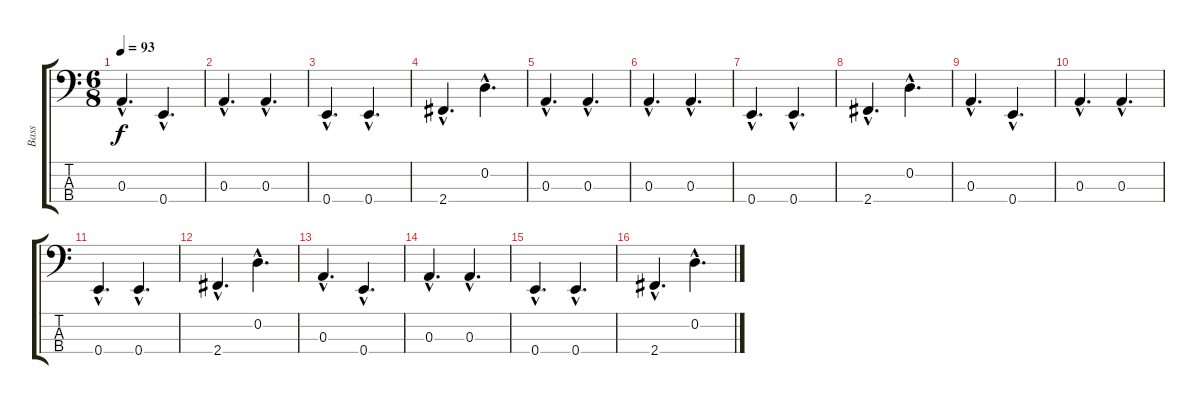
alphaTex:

\track ("Bass" "Bass") {instrument fretlessbass}
\staff {score tabs}
\tuning (G2 D2 A1 E1) {hide}
\ts (6 8)
\tempo 93
\clef f4
\ks c
0.3{hac}.4{d dy f} 0.4{hac}.4{d} |
0.3{hac}.4{d} 0.3{hac}.4{d} |
0.4{hac}.4{d} 0.4{hac}.4{d} |
2.4{hac}.4{d} 0.2{hac}.4{d} |
0.3{hac}.4{d} 0.3{hac}.4{d} |
0.3{hac}.4{d} 0.3{hac}.4{d} |
0.4{hac}.4{d} 0.4{hac}.4{d} |
2.4{hac}.4{d} 0.2{hac}.4{d} |
0.3{hac}.4{d} 0.4{hac}.4{d} |
0.3{hac}.4{d} 0.3{hac}.4{d} |
0.4{hac}.4{d} 0.4{hac}.4{d} |
2.4{hac}.4{d} 0.2{hac}.4{d} |
0.3{hac}.4{d} 0.4{hac}.4{d} |
0.3{hac}.4{d} 0.3{hac}.4{d} |
0.4{hac}.4{d} 0.4{hac}.4{d} |
2.4{hac}.4{d} 0.2{hac}.4{d}
